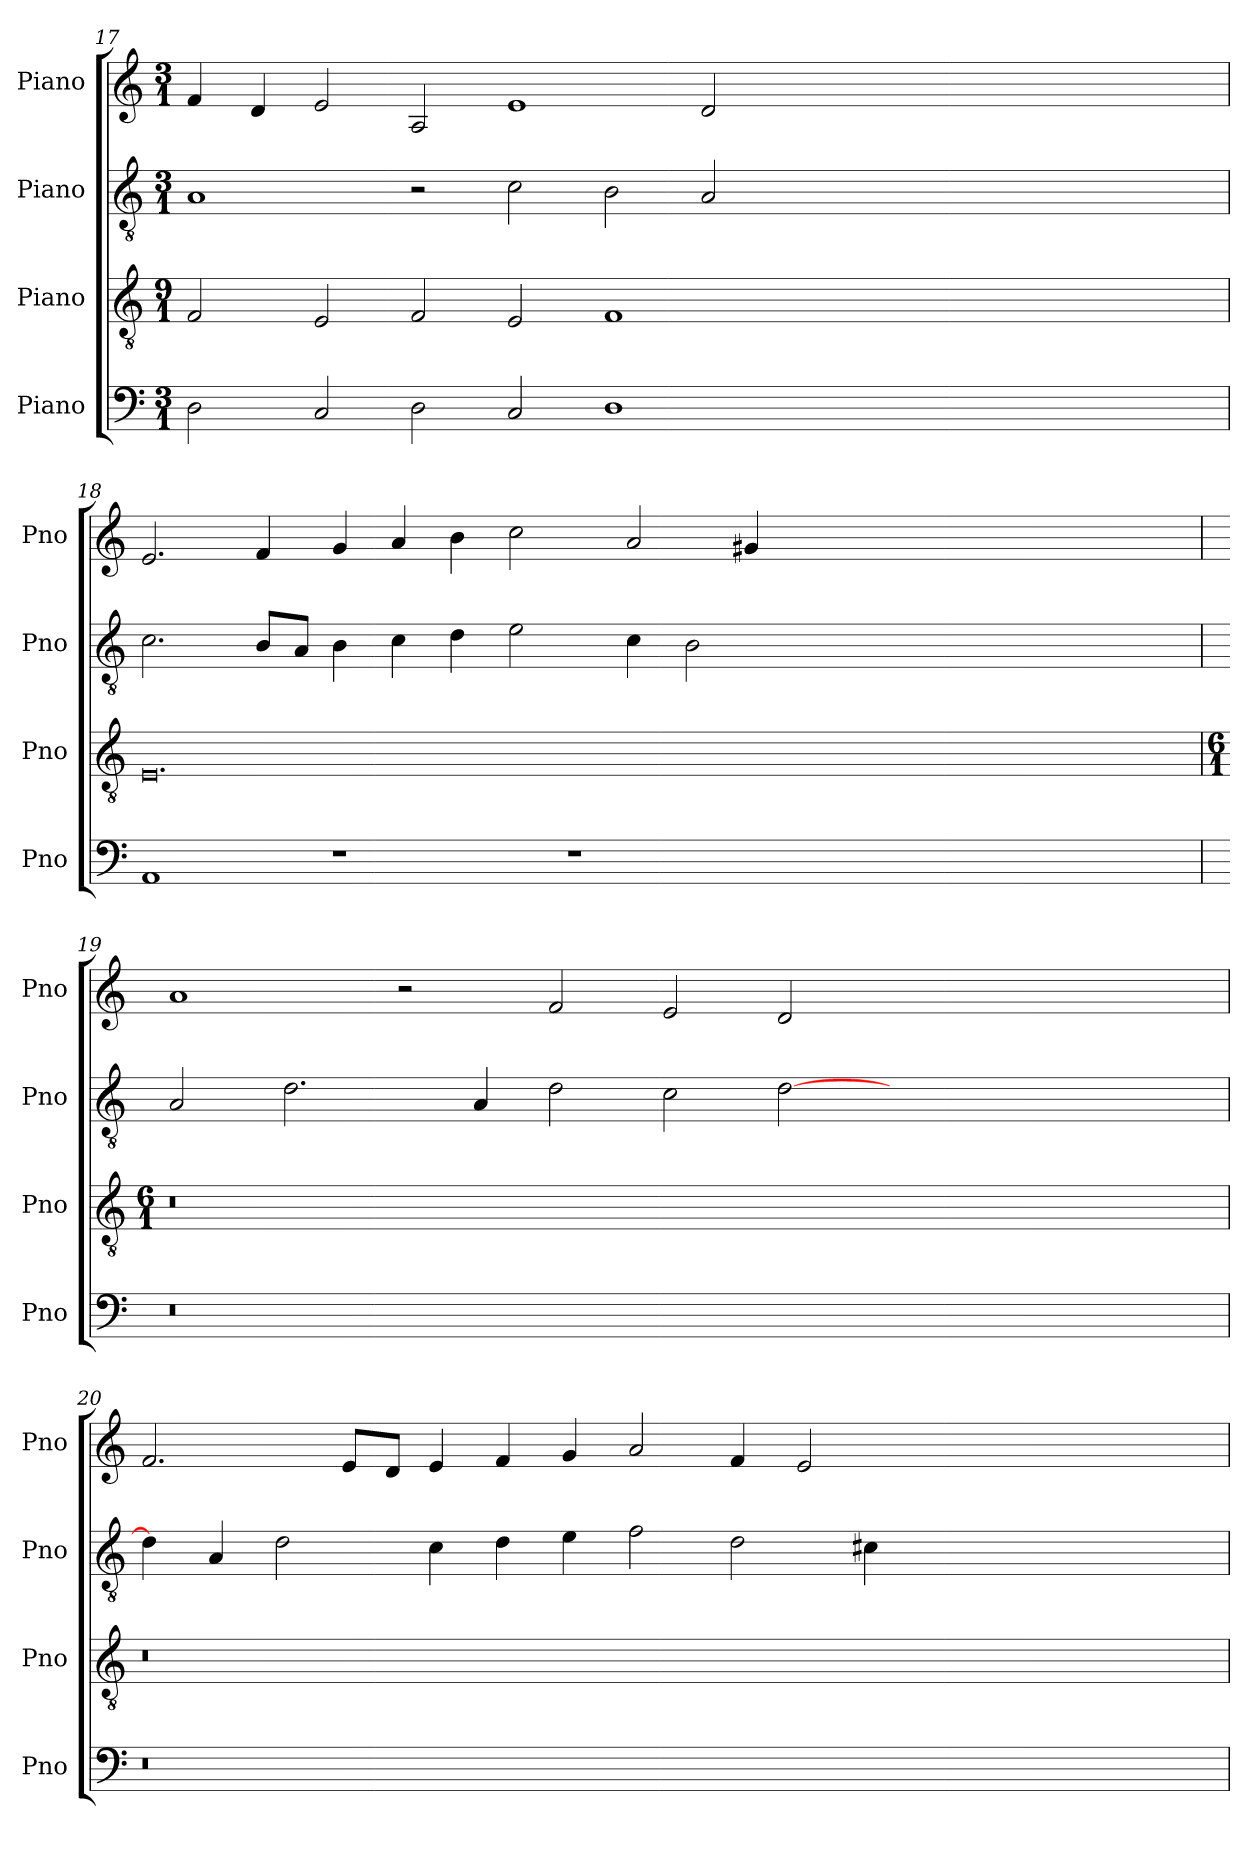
**kern	**kern	**kern	**kern
*part4	*part3	*part2	*part1
*staff4	*staff3	*staff2	*staff1
*I"Piano	*I"Piano	*I"Piano	*I"Piano
*I'Pno	*I'Pno	*I'Pno	*I'Pno
!!LO:PB:g=z
*clefF4	*clefGv2	*clefGv2	*clefG2
*k[]	*k[]	*k[]	*k[]
*M3/1	*M9/1	*M3/1	*M3/1
=17	=17	=17	=17
2D\	2F/	1A	4f/
.	.	.	4d/
2C/	2E/	.	2e/
2D\	2F/	2r	2A/
2C/	2E/	2c\	1e
1D	1F	2B\	.
.	.	2A/	2d/
00.ryy	00.ryy	00.ryy	00.ryy
!!LO:LB:g=z
=18	=18	=18	=18
1AA	0.E	2.c\	2.e/
.	.	8B/L	4f/
.	.	8A/J	.
1r	.	4B\	4g/
.	.	4c\	4a/
.	.	4d\	4b\
.	.	2e\	2cc\
1r	.	.	.
.	.	4c\	2a/
.	.	2B\	.
.	.	.	4g#X/
00.ryy	00.ryy	00.ryy	00.ryy
!!LO:LB:g=z
=19	=19	=19	=19
*	*M6/1	*	*
0.r	0.r	2A/	1a
.	.	2.d\	.
.	.	.	2r
.	.	4A/	.
.	.	2d\	2f/
.	.	2c\	2e/
.	.	[2d\	2d/
0.ryy	0.ryy	0.ryy	0.ryy
!!LO:LB:g=z
=20	=20	=20	=20
0.r	0.r	4d\]	2.f/
.	.	4A/	.
.	.	2d\	.
.	.	.	8e/L
.	.	.	8d/J
.	.	4c\	4e/
.	.	4d\	4f/
.	.	4e\	4g/
.	.	2f\	2a/
.	.	2d\	4f/
.	.	.	2e/
.	.	4c#X\	.
0.ryy	0.ryy	0.ryy	0.ryy
=	=	=	=
*-	*-	*-	*-
